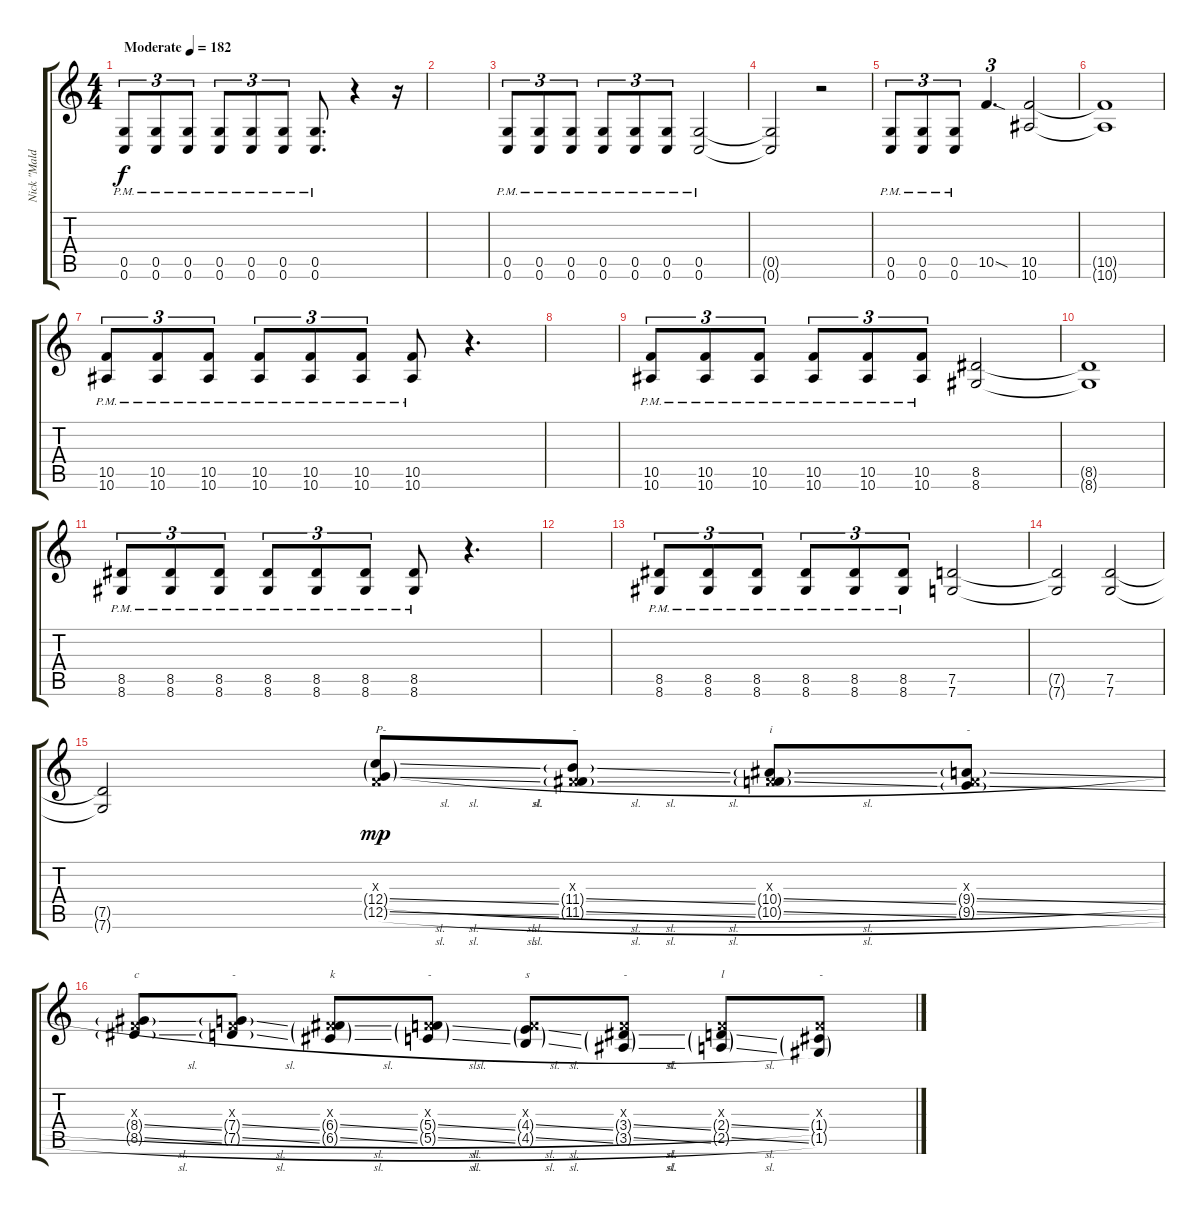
\track ("Nick \"Maldy\" Maldonado" "Nick \"Mald") {instrument overdrivenguitar}
\staff {score tabs}
\tuning (D4 A3 F3 C3 G2 C2) {hide}
\ts (4 4)
\tempo (182 "Moderate")
\clef g2
\ks c
(0.5{pm} 0.6{pm}).8{tu (3 2) dy f instrument overdrivenguitar} (0.5{pm} 0.6{pm}).8{tu (3 2)} (0.5{pm} 0.6{pm}).8{tu (3 2)} (0.5{pm} 0.6{pm}).8{tu (3 2)} (0.5{pm} 0.6{pm}).8{tu (3 2)} (0.5{pm} 0.6{pm}).8{tu (3 2)} (0.5{pm} 0.6{pm}).8{d} r.4 r.16 |
|
(0.5{pm} 0.6{pm}).8{tu (3 2)} (0.5{pm} 0.6{pm}).8{tu (3 2)} (0.5{pm} 0.6{pm}).8{tu (3 2)} (0.5{pm} 0.6{pm}).8{tu (3 2)} (0.5{pm} 0.6{pm}).8{tu (3 2)} (0.5{pm} 0.6{pm}).8{tu (3 2)} (0.5{pm} 0.6{pm}).2 |
(0.5{t} 0.6{t}).2 r.2 |
(0.5{pm} 0.6{pm}).8{tu (3 2)} (0.5{pm} 0.6{pm}).8{tu (3 2)} (0.5{pm} 0.6{pm}).8{tu (3 2)} 10.5{sod}.4{d tu (3 2)} (10.5 10.6).2 |
(10.5{t} 10.6{t}).1 |
(10.5{pm} 10.6{pm}).8{tu (3 2)} (10.5{pm} 10.6{pm}).8{tu (3 2)} (10.5{pm} 10.6{pm}).8{tu (3 2)} (10.5{pm} 10.6{pm}).8{tu (3 2)} (10.5{pm} 10.6{pm}).8{tu (3 2)} (10.5{pm} 10.6{pm}).8{tu (3 2)} (10.5{pm} 10.6{pm}).8 r.4{d} |
|
(10.5{pm} 10.6{pm}).8{tu (3 2)} (10.5{pm} 10.6{pm}).8{tu (3 2)} (10.5{pm} 10.6{pm}).8{tu (3 2)} (10.5{pm} 10.6{pm}).8{tu (3 2)} (10.5{pm} 10.6{pm}).8{tu (3 2)} (10.5{pm} 10.6{pm}).8{tu (3 2)} (8.5 8.6).2 |
(8.5{t} 8.6{t}).1 |
(8.5{pm} 8.6{pm}).8{tu (3 2)} (8.5{pm} 8.6{pm}).8{tu (3 2)} (8.5{pm} 8.6{pm}).8{tu (3 2)} (8.5{pm} 8.6{pm}).8{tu (3 2)} (8.5{pm} 8.6{pm}).8{tu (3 2)} (8.5{pm} 8.6{pm}).8{tu (3 2)} (8.5{pm} 8.6{pm}).8 r.4{d} |
|
(8.5{pm} 8.6{pm}).8{tu (3 2)} (8.5{pm} 8.6{pm}).8{tu (3 2)} (8.5{pm} 8.6{pm}).8{tu (3 2)} (8.5{pm} 8.6{pm}).8{tu (3 2)} (8.5{pm} 8.6{pm}).8{tu (3 2)} (8.5{pm} 8.6{pm}).8{tu (3 2)} (7.5 7.6).2 |
(7.5{t} 7.6{t}).2 (7.5 7.6).2 |
(7.5{t} 7.6{t}).2 (0.3{x} 12.4{sl g} 12.5{sl g}).8{txt "P-" dy mp instrument guitarharmonics} (0.3{x} 11.4{sl g} 11.5{sl g}).8{txt "-"} (0.3{x} 10.4{sl g} 10.5{sl g}).8{txt "i"} (0.3{x} 9.4{sl g} 9.5{sl g}).8{txt "-"} |
(0.3{x} 8.4{sl g} 8.5{sl g}).8{txt "c"} (0.3{x} 7.4{sl g} 7.5{sl g}).8{txt "-"} (0.3{x} 6.4{sl g} 6.5{sl g}).8{txt "k"} (0.3{x} 5.4{sl g} 5.5{sl g}).8{txt "-"} (0.3{x} 4.4{sl g} 4.5{sl g}).8{txt "s"} (0.3{x} 3.4{sl g} 3.5{sl g}).8{txt "-"} (0.3{x} 2.4{sl g} 2.5{sl g}).8{txt "l"} (0.3{x} 1.4{sl g} 1.5{g}).8{txt "-"}
